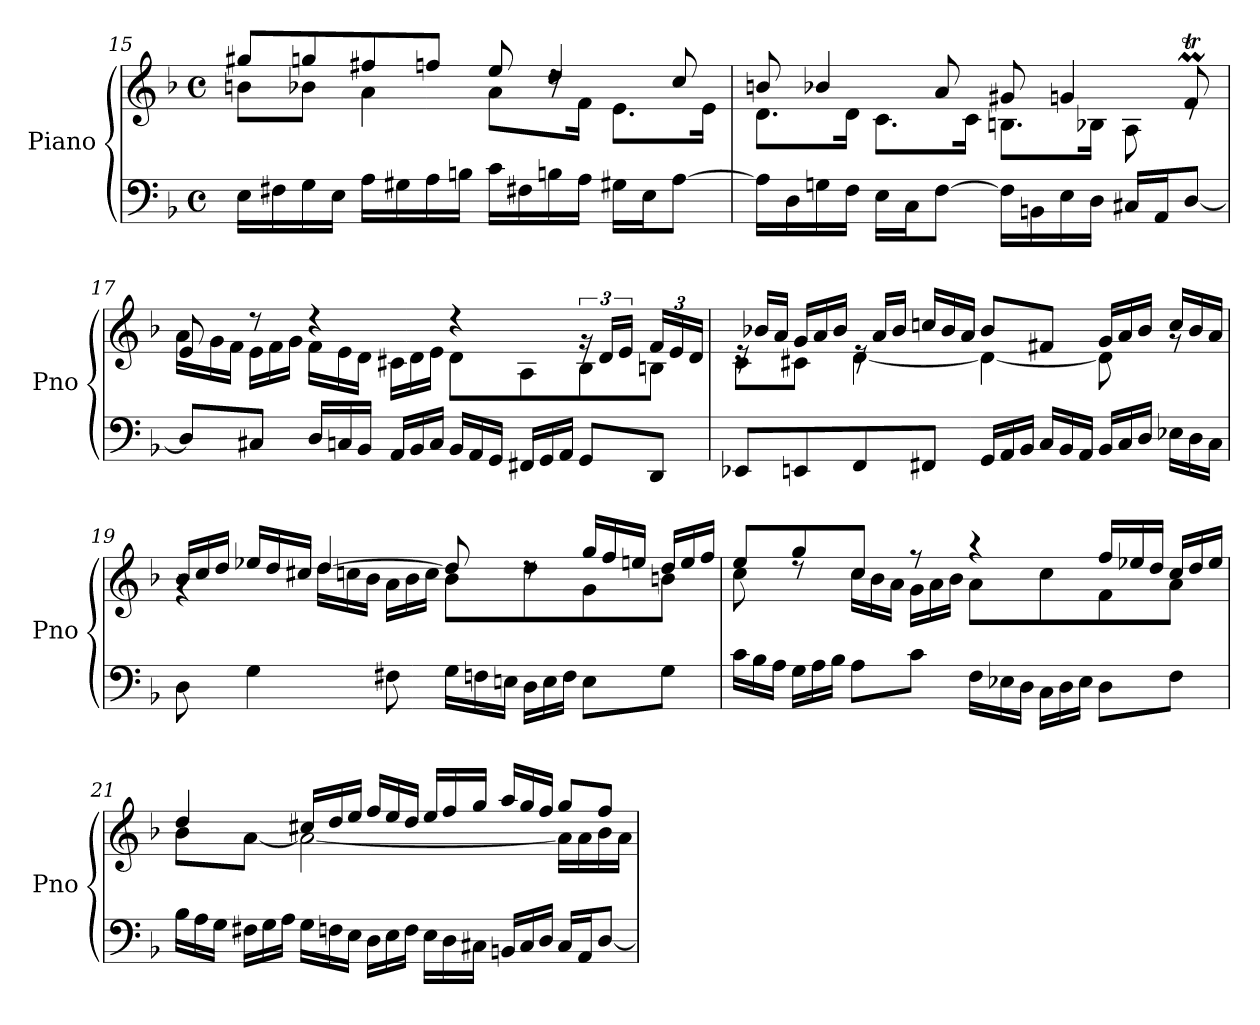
**kern	**kern
*part1	*part1
*staff2	*staff1
*I"Piano	*
*I'Pno	*
*clefF4	*clefG2
*k[b-]	*k[b-]
*M4/4	*M4/4
*met(c)	*met(c)
=15	=15
*	*^
16E\LL	8gg#X/L	8bn\L
16F#X\	.	.
16G\	8ggn/	8b-X\J
16E\JJ	.	.
16A\LL	8ff#X/	4a\
16G#X\	.	.
16A\	8ffn/J	.
16Bn\JJ	.	.
16c\LL	8ee/	8a\L
16F#X\	.	.
16Bn\	4dd/	16rdd
16A\JJ	.	16f\Jk
16G#X\LL	.	8.e\L
16E\J	.	.
[8A\J	8cc/	.
.	.	16e\Jk
!!LO:LB:g=z	!!
=16	=16	=16
16A\LL]	8bn/	8.d\L
16D\	.	.
16Gn\	4b-X/	.
16F\JJ	.	16d\Jk
16E\LL	.	8.c\L
16C\J	.	.
[8F\J	8a/	.
.	.	16c\Jk
16F\LL]	8g#X/	8.Bn\L
16BBn\	.	.
16E\	4gn/	.
16D\JJ	.	16B-X\Jk
16C#X/LL	.	8A\
16AA/J	.	.
[8D/J	8fTM/	8re
=17	=17	=17
*	*	*Xtuplet
8D/L]	8e/	24a\LL
.	.	24g\
.	.	24f\JJ
8C#X/J	8r	24e\LL
.	.	24f\
.	.	24g\JJ
*Xtuplet	*	*
24D/LL	4r	24f\LL
24Cn/	.	24e\
24BB-/JJ	.	24d\JJ
24AA/LL	.	24c#X\LL
24BB-/	.	24d\
24C/JJ	.	24e\JJ
24BB-/LL	4r	8d\L
24AA/	.	.
24GG/JJ	.	.
24FF#X/LL	.	8A\
24GG/	.	.
24AA/JJ	.	.
8GG/L	24rg	8B-\
.	24d/LL	.
.	24e/JJ	.
8DD/J	24f/LL	8Bn\J
.	24e/	.
.	24d/JJ	.
!!LO:LB:g=z	!!
=18	=18	=18
8EE-X/L	24re	8c\L
.	24b-X/LL	.
.	24a/JJ	.
8EEn/	24g/LL	8c#X\J
.	24a/	.
.	24b-/JJ	.
8FF/	24re	[4d\
.	24a/LL	.
.	24b-/JJ	.
8FF#X/J	24ccn/LL	.
.	24b-/	.
.	24a/JJ	.
24GG/LL	8b-/L	4d\_
24AA/	.	.
24BB-/JJ	.	.
24C/LL	8f#X/J	.
24BB-/	.	.
24AA/JJ	.	.
24BB-/LL	24g/LL	8d\]
24C/	24a/	.
24D/JJ	24b-/JJ	.
24E-X\LL	24cc/LL	8rg
24D\	24b-/	.
24C\JJ	24a/JJ	.
=19	=19	=19
8D\	24b-/LL	4rg
.	24cc/	.
.	24dd/JJ	.
4G\	24ee-X/LL	.
.	24dd/	.
.	24cc#X/JJ	.
.	[4dd/	24dd\LL
.	.	24ccn\
.	.	24b-\JJ
8F#X\	.	24a\LL
.	.	24b-\
.	.	24cc\JJ
24G\LL	8dd/]	8b-\L
24Fn\	.	.
24En\JJ	.	.
24D\LL	8rdd	8dd\
24E\	.	.
24F\JJ	.	.
8E\L	24gg/LL	8g\
.	24ff/	.
.	24een/JJ	.
8G\J	24dd/LL	8bn\J
.	24ee/	.
.	24ff/JJ	.
!!LO:LB:g=z	!!
=20	=20	=20
24c\LL	8ee/L	8cc\
24B-\	.	.
24A\JJ	.	.
24G\LL	8gg/	8rdd
24A\	.	.
24B-\JJ	.	.
8A\L	8cc/J	24cc\LL
.	.	24b-\
.	.	24a\JJ
8c\J	8r	24g\LL
.	.	24a\
.	.	24b-\JJ
24F\LL	4r	8a\L
24E-X\	.	.
24D\JJ	.	.
24C\LL	.	8cc\
24D\	.	.
24E-\JJ	.	.
8D\L	24ff/LL	8f\
.	24ee-X/	.
.	24dd/JJ	.
8F\J	24cc/LL	8a\J
.	24dd/	.
.	24ee-/JJ	.
=21	=21	=21
24B-\LL	4dd/	8b-\L
24A\	.	.
24G\JJ	.	.
24F#X\LL	.	[8a\J
24G\	.	.
24A\JJ	.	.
24G\LL	24cc#X/LL	2a\_
24Fn\	24dd/	.
24E\JJ	24ee/JJ	.
24D\LL	24ff/LL	.
24E\	24ee/	.
24F\JJ	24dd/JJ	.
24E\LL	24ee/LL	.
24D\	24ff/	.
24C#X\JJ	24gg/JJ	.
24BBn/LL	24aa/LL	.
24C#/	24gg/	.
24D/JJ	24ff/JJ	.
16C#/LL	8gg/L	16a\LL]
16AA/J	.	16a\
[8D/J	8ff/J	16b-\
.	.	16a\JJ
*	*v	*v
=	=
*-	*-
